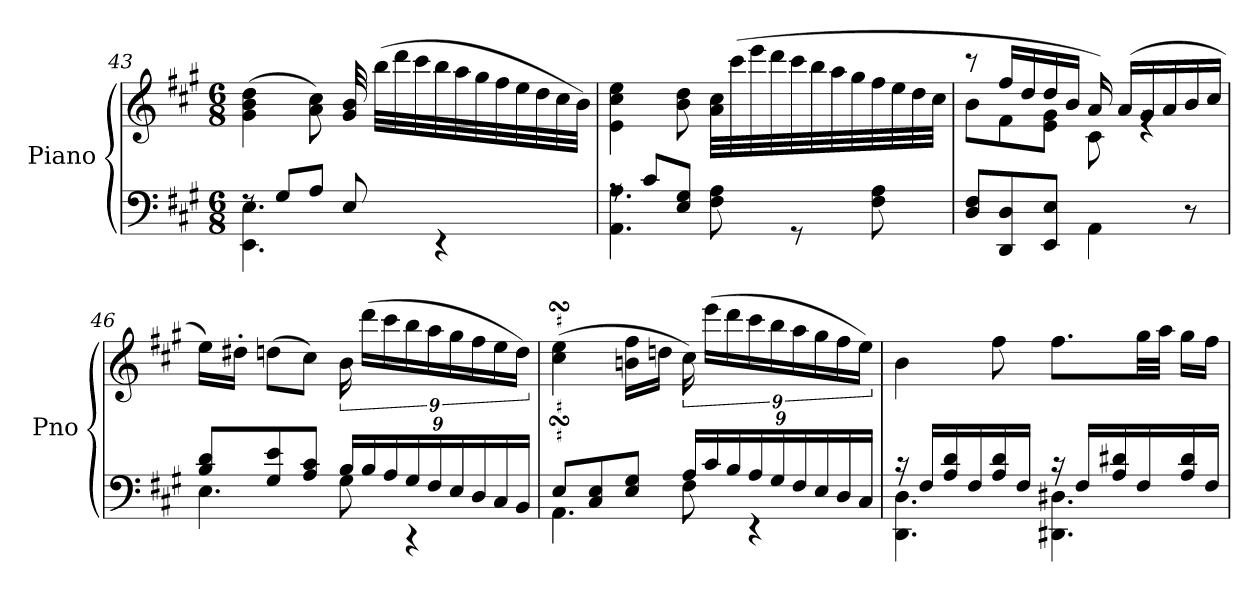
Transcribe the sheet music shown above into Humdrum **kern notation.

**kern	**kern
*part1	*part1
*staff2	*staff1
*I"Piano	*
*I'Pno	*
*clefF4	*clefG2
*k[f#c#g#]	*k[f#c#g#]
*M6/8	*M6/8
=43	=43
*^	*
8rF	4.EE\ 4.E\	(4g#\ 4b\ 4dd\
8G#/L	.	.
8A/J	.	8a\ 8cc#\)
8E/	4.ryy	32g#/ 32b/
.	.	(32bb\LLL
.	.	32ddd\
.	.	32ccc#\
4rEE	.	32bb\
.	.	32aa\
.	.	32gg#\
.	.	32ff#\
.	.	32ee\
.	.	32dd\
.	.	32cc#\
.	.	32b\JJJ)
=44	=44	=44
8rA	4.AA\ 4.A\	4e\ 4cc#\ 4ee\
8c#/L	.	.
8E/ 8G#/J	.	8b\ 8dd\
8F#\ 8A\	4.ryy	32a\ 32cc#\LLL
.	.	(32ccc#\
.	.	32eee\
.	.	32ddd\
8rGG	.	32ccc#\
.	.	32bb\
.	.	32aa\
.	.	32gg#\
8F#\ 8A\	.	32ff#\
.	.	32ee\
.	.	32dd\
.	.	32cc#\JJJ
*v	*v	*
!!LO:LB:g=z
=45	=45
*	*^
8D/ 8F#/L	8b\L	8rccc
8DD/ 8D/	8f#\	16ff#/LL
.	.	16dd/
8EE/ 8E/J	8e\ 8g#\J	16dd/
.	.	16b/JJ
4AA\	16a/)	8c#\
.	(>16a/LL	.
.	16g#/	4re
.	16a/	.
8r	16b/	.
.	16cc#/JJ	.
*	*v	*v
=46	=46
*^	*
8B/ 8d/L	4.E\	16ee\LL)
.	.	16dd#X'\JJ
8G#/ 8e/	.	(8ddn\L
8A/ 8c#/J	.	8cc#\J)
*Xbrackettup	*	*
24B/LL	8G#\	24b\
24B/	.	(24ddd\LL
24A/	.	24ccc#\
*	*	*Xbrackettup
24G#/	4r	24bb\
24F#/	.	24aa\
24E/	.	24gg#\
24D/	.	24ff#\
24C#/	.	24ee\
24BB/JJ	.	24dd\JJ)
=47	=47	=47
8E/L	4.AA\	(4cc#\sSSs 4ee\sSSs
8C#/ 8E/	.	.
8E/ 8G#/J	.	16b\ 16ff#\LL
.	.	16dd\JJ
*	*	*brackettup
24A/LL	8F#\	24cc#\)
24c#/	.	(24eee\LL
24B/	.	24ddd\
*	*	*Xbrackettup
24A/	4r	24ccc#\
24G#/	.	24bb\
24F#/	.	24aa\
24E/	.	24gg#\
24D/	.	24ff#\
24C#/JJ	.	24ee\JJ)
!!LO:PB:g=z
=48	=48	=48
16r	4.DD\ 4.D\	4b\
16F#/LL	.	.
16A/ 16d/	.	.
16F#/	.	.
16A/ 16d/	.	8ff#\
16F#/JJ	.	.
16r	4.DD#X\ 4.D#X\	8.ff#\L
16F#/LL	.	.
16A/ 16d#X/	.	.
16F#/	.	32gg#\LL
.	.	32aa\JJJ
16A/ 16d#/	.	16gg#\LL
16F#/JJ	.	16ff#\JJ
*v	*v	*
=	=
*-	*-
